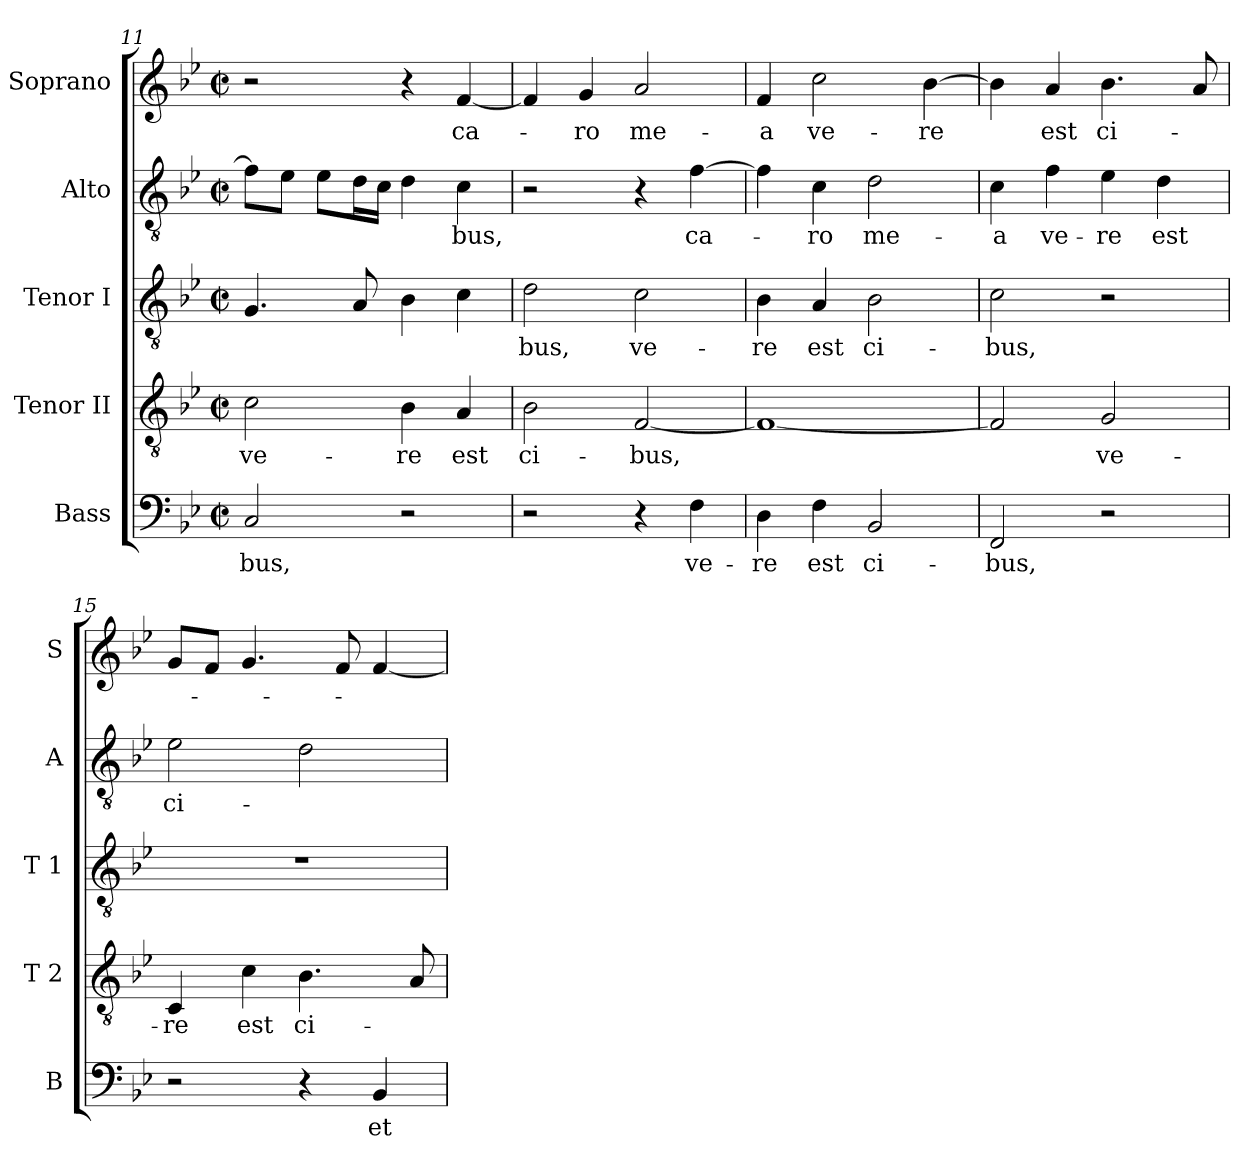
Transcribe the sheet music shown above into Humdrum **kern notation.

**kern	**text	**kern	**text	**kern	**text	**kern	**text	**kern	**text
*part5	*part5	*part4	*part4	*part3	*part3	*part2	*part2	*part1	*part1
*staff5	*staff5	*staff4	*staff4	*staff3	*staff3	*staff2	*staff2	*staff1	*staff1
*I"Bass	*	*I"Tenor II	*	*I"Tenor I	*	*I"Alto	*	*I"Soprano	*
*I'B	*	*I'T 2	*	*I'T 1	*	*I'A	*	*I'S	*
!!LO:PB:g=z
*clefF4	*	*clefGv2	*	*clefGv2	*	*clefGv2	*	*clefG2	*
*ITrd7c12	*	*	*	*	*	*ITrd7c12	*	*	*
*k[b-e-]	*	*k[b-e-]	*	*k[b-e-]	*	*k[b-e-]	*	*k[b-e-]	*
*B-:	*	*B-:	*	*B-:	*	*B-:	*	*B-:	*
*M2/2	*	*M2/2	*	*M2/2	*	*M2/2	*	*M2/2	*
*met(c|)	*	*met(c|)	*	*met(c|)	*	*met(c|)	*	*met(c|)	*
=11	=11	=11	=11	=11	=11	=11	=11	=11	=11
!	!LO:LY:b:color=#000000	!	!	!	!	!	!	!	!
!	!	!	!LO:LY:b:color=#000000	!	!	!	!	!	!
2CCi/	-bus,	2ci\	ve-	4.Gi/	.	8Fi\L]	.	2r	.
.	.	.	.	.	.	8E-i\J	.	.	.
.	.	.	.	.	.	8E-i\L	.	.	.
.	.	.	.	8Ai/	.	16Di\L	.	.	.
.	.	.	.	.	.	16Ci\JJ	.	.	.
!	!	!	!LO:LY:b:color=#000000	!	!	!	!	!	!
2r	.	4B-i\	-re	4B-i\	.	4Di\	.	4r	.
!	!	!	!LO:LY:b:color=#000000	!	!	!	!	!	!
!	!	!	!	!	!	!	!LO:LY:b:color=#000000	!	!
!	!	!	!	!	!	!	!	!	!LO:LY:b:color=#000000
.	.	4Ai/	est	4ci\	.	4Ci\	-bus,	[<4fi/	ca-
=12	=12	=12	=12	=12	=12	=12	=12	=12	=12
!	!	!	!LO:LY:b:color=#000000	!	!	!	!	!	!
!	!	!	!	!	!LO:LY:b:color=#000000	!	!	!	!
2r	.	2B-i\	ci-	2di\	-bus,	2r	.	4fi/]	.
!	!	!	!	!	!	!	!	!	!LO:LY:b:color=#000000
.	.	.	.	.	.	.	.	4gi/	-ro
!	!	!	!LO:LY:b:color=#000000	!	!	!	!	!	!
!	!	!	!	!	!LO:LY:b:color=#000000	!	!	!	!
!	!	!	!	!	!	!	!	!	!LO:LY:b:color=#000000
4r	.	[<2Fi/	-bus,	2ci\	ve-	4r	.	2ai/	me-
!	!LO:LY:b:color=#000000	!	!	!	!	!	!	!	!
!	!	!	!	!	!	!	!LO:LY:b:color=#000000	!	!
4FFi\	ve-	.	.	.	.	[>4Fi\	ca-	.	.
=13	=13	=13	=13	=13	=13	=13	=13	=13	=13
!	!LO:LY:b:color=#000000	!	!	!	!	!	!	!	!
!	!	!	!	!	!LO:LY:b:color=#000000	!	!	!	!
!	!	!	!	!	!	!	!	!	!LO:LY:b:color=#000000
4DDi\	-re	1Fi_<	.	4B-i\	-re	4Fi\]	.	4fi/	-a
!	!LO:LY:b:color=#000000	!	!	!	!	!	!	!	!
!	!	!	!	!	!LO:LY:b:color=#000000	!	!	!	!
!	!	!	!	!	!	!	!LO:LY:b:color=#000000	!	!
!	!	!	!	!	!	!	!	!	!LO:LY:b:color=#000000
4FFi\	est	.	.	4Ai/	est	4Ci\	-ro	2cci\	ve-
!	!LO:LY:b:color=#000000	!	!	!	!	!	!	!	!
!	!	!	!	!	!LO:LY:b:color=#000000	!	!	!	!
!	!	!	!	!	!	!	!LO:LY:b:color=#000000	!	!
2BBB-i/	ci-	.	.	2B-i\	ci-	2Di\	me-	.	.
!	!	!	!	!	!	!	!	!	!LO:LY:b:color=#000000
.	.	.	.	.	.	.	.	[>4b-i\	-re
=14	=14	=14	=14	=14	=14	=14	=14	=14	=14
!	!LO:LY:b:color=#000000	!	!	!	!	!	!	!	!
!	!	!	!	!	!LO:LY:b:color=#000000	!	!	!	!
!	!	!	!	!	!	!	!LO:LY:b:color=#000000	!	!
2FFFi/	-bus,	2Fi/]	.	2ci\	-bus,	4Ci\	-a	4b-i\]	.
!	!	!	!	!	!	!	!LO:LY:b:color=#000000	!	!
!	!	!	!	!	!	!	!	!	!LO:LY:b:color=#000000
.	.	.	.	.	.	4Fi\	ve-	4ai/	est
!	!	!	!LO:LY:b:color=#000000	!	!	!	!	!	!
!	!	!	!	!	!	!	!LO:LY:b:color=#000000	!	!
!	!	!	!	!	!	!	!	!	!LO:LY:b:color=#000000
2r	.	2Gi/	ve-	2r	.	4E-i\	-re	4.b-i\	ci-
!	!	!	!	!	!	!	!LO:LY:b:color=#000000	!	!
.	.	.	.	.	.	4Di\	est	.	.
.	.	.	.	.	.	.	.	8ai/	.
=15	=15	=15	=15	=15	=15	=15	=15	=15	=15
!	!	!	!LO:LY:b:color=#000000	!	!	!	!	!	!
!	!	!	!	!	!	!	!LO:LY:b:color=#000000	!	!
2r	.	4Ci/	-re	1r	.	2E-i\	ci-	8gi/L	.
.	.	.	.	.	.	.	.	8fi/J	.
!	!	!	!LO:LY:b:color=#000000	!	!	!	!	!	!
.	.	4ci\	est	.	.	.	.	4.gi/	.
!	!	!	!LO:LY:b:color=#000000	!	!	!	!	!	!
4r	.	4.B-i\	ci-	.	.	2Di\	.	.	.
.	.	.	.	.	.	.	.	8fi/	.
!	!LO:LY:b:color=#000000	!	!	!	!	!	!	!	!
4BBB-i/	et	.	.	.	.	.	.	[<4fi/	.
.	.	8Ai/	.	.	.	.	.	.	.
=	=	=	=	=	=	=	=	=	=
*-	*-	*-	*-	*-	*-	*-	*-	*-	*-
